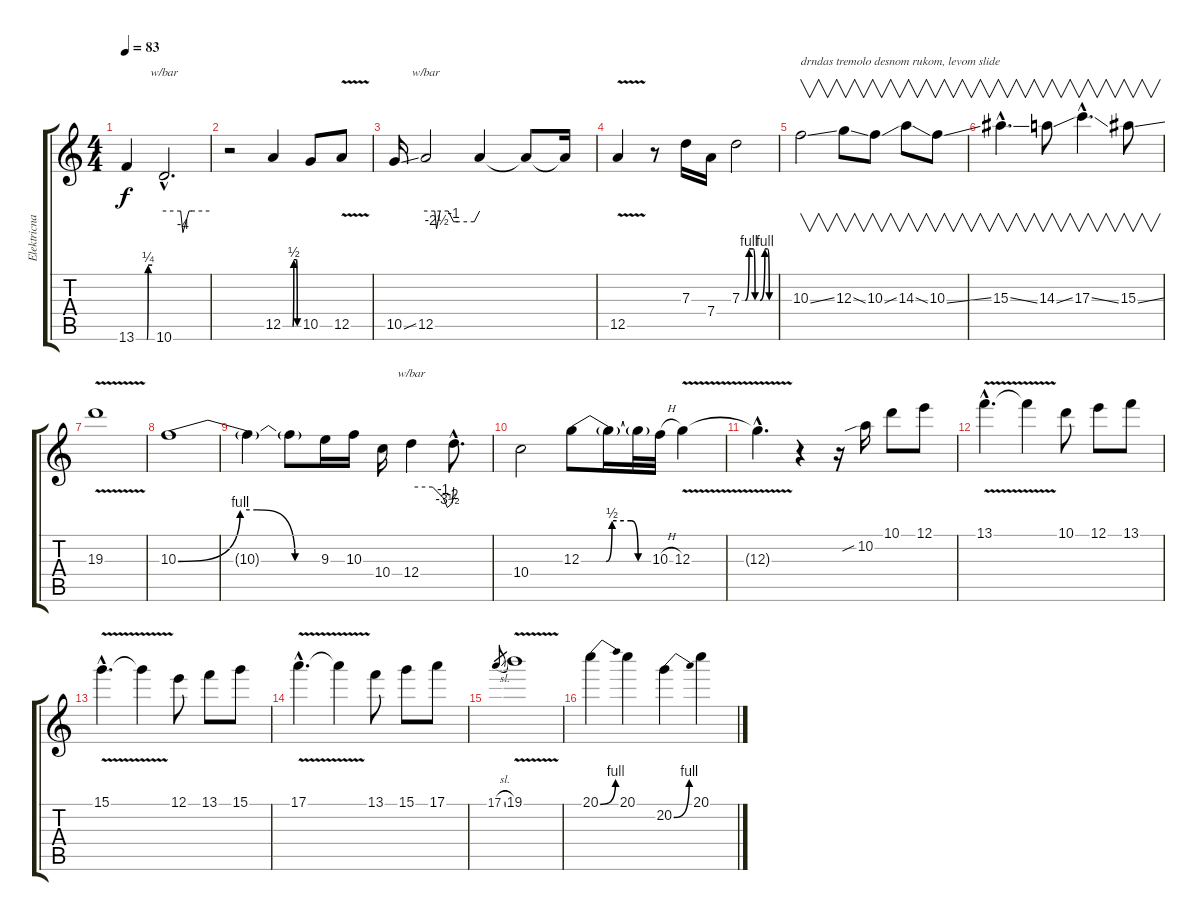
\track ("Elektricna gitara" "Elektricna") {instrument overdrivenguitar}
\staff {score tabs}
\tuning (E4 B3 G3 D3 A2 E2) {hide}
\ts (4 4)
\tempo 83
\clef g2
\ks c
13.6{be (custom 0 0 40 0 45 1 60 1)}.4{dy f} 10.6{hac}.2{d tbe (custom default 0 0 22 0 25 -16 33 0 37 0 60 0)} |
r.2 12.5{be (custom 0 0 38 0 42 2 52 2 55 0 60 0)}.4 10.5.8 12.5{v}.8 |
10.5{ss}.16 12.5.2{tbe (custom default 0 0 10 0 12 -10 16 0 25 0 31 -4 36 -4 54 -4 60 0)} 12.5{t}.4 12.5{t}.8 12.5{t}.16 |
12.5{v}.4 r.8 7.3.16 7.4.16 7.3{be (custom 0 0 6 0 13 4 21 4 24 0 30 0 33 0 42 4 47 4 50 0 60 0)}.2 |
10.3{ss}.2{v txt "drndas tremolo desnom rukom, levom slide"} 12.3{ss}.8{v} 10.3{ss}.8{v} 14.3{ss}.8{v} 10.3{ss}.8{v} |
15.3{ss hac}.4{v d} 14.3{ss}.8{v} 17.3{ss hac}.4{v d} 15.3{ss}.8{v} |
19.3{v}.1 |
10.3{be (custom 0 0 26 4 33 4 49 0 60 0)}.1 |
10.3{t}.4 10.3{t}.8 9.3.16 10.3.16 10.4.16 12.4.4{tbe (custom default 0 0 30 0 45 -4 51 -14 58 -8 60 0)} 12.4{hac t}.8{d} |
10.4.2 12.3{be (custom 0 0 21 0 26 2 42 2 48 0 60 0)}.8 12.3{t}.16 12.3{t}.32 10.3{h}.32 12.3{v}.4 |
12.3{hac t}.4{d} r.4 r.16 10.2{sib}.16 10.1.8 12.1.8 |
13.1{v hac}.4{d} 13.1{t}.4 10.1.8 12.1.8 13.1.8 |
15.1{v hac}.4{d} 15.1{t}.4 12.1.8 13.1.8 15.1.8 |
17.1{v hac}.4{d} 17.1{t}.4 13.1.8 15.1.8 17.1.8 |
17.1{sl}.8{gr} 19.1{v}.1 |
20.1{be (bend 0 0 60 4)}.4 20.1.4 20.2{be (bend 0 0 60 4)}.4 20.1.4
